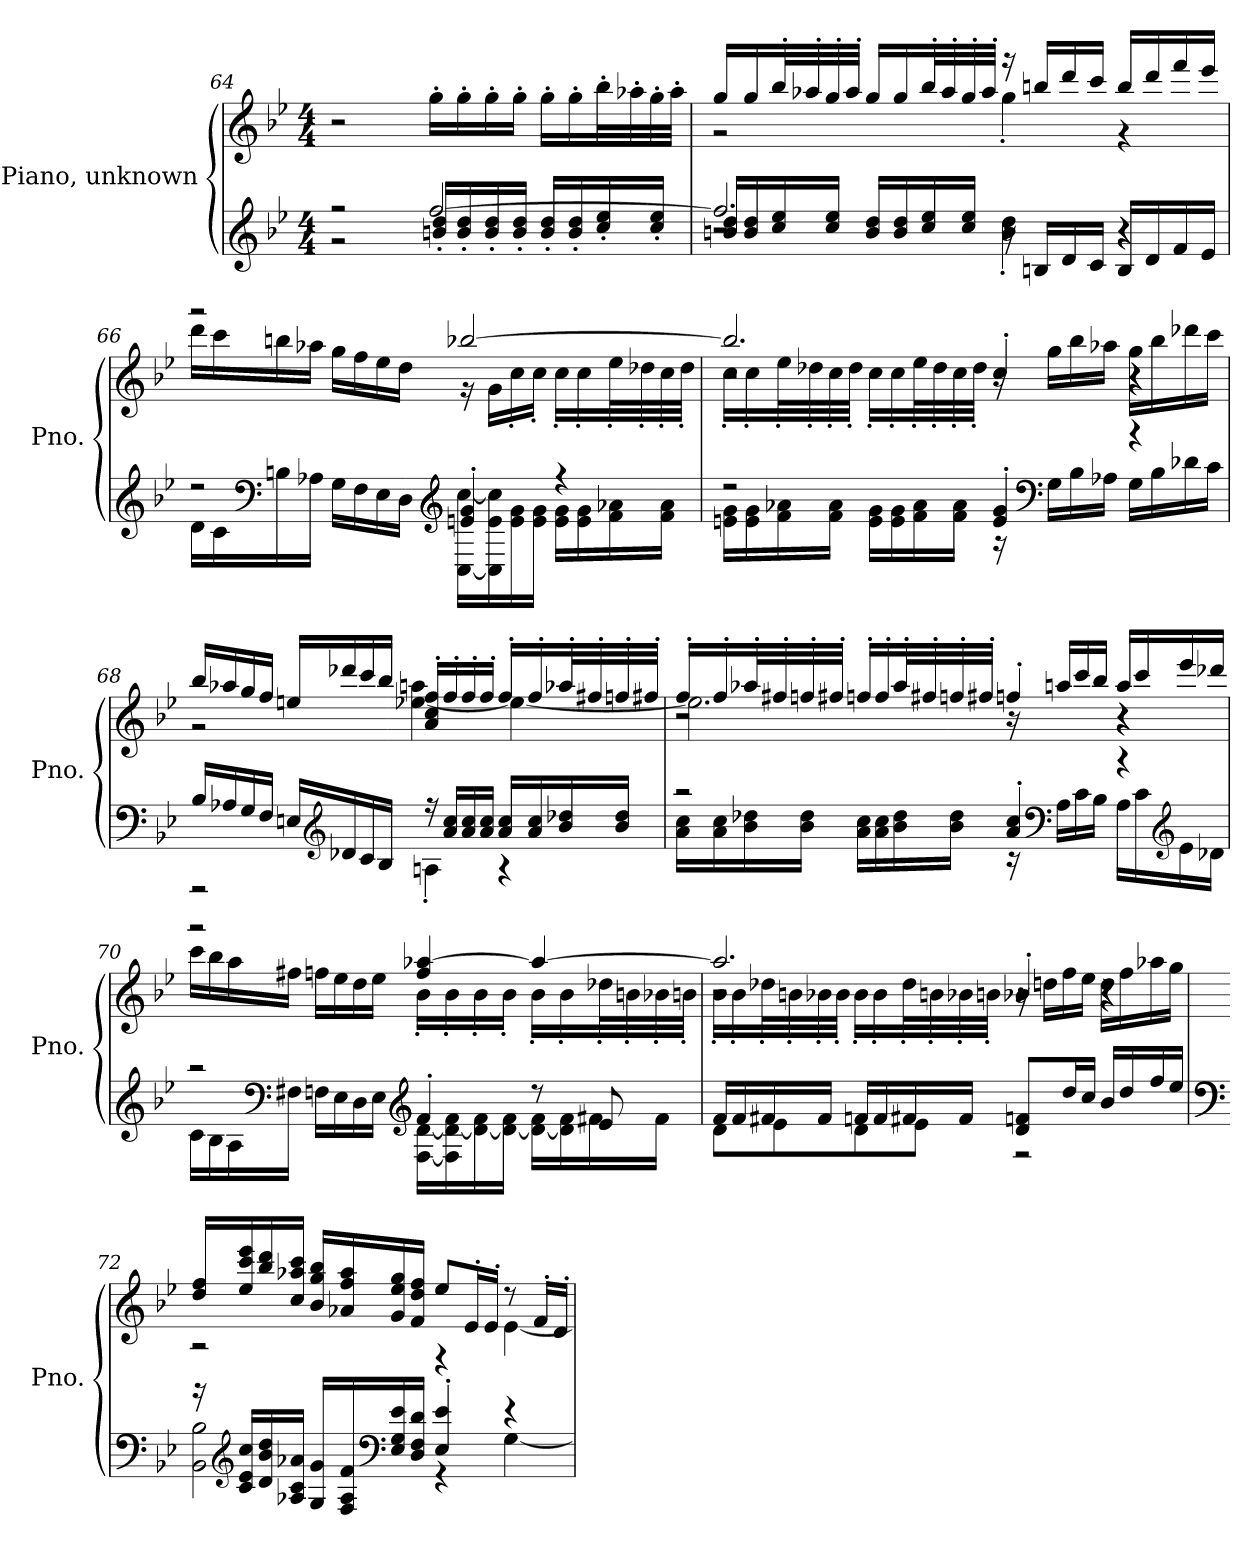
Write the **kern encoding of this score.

**kern	**kern
*part1	*part1
*staff2	*staff1
*I"Piano, unknown	*
*I'Pno.	*
!!LO:PB:g=z
*clefG2	*clefG2
*k[b-e-]	*k[b-e-]
*M4/4	*M4/4
=64	=64
*^	*
2r	2r	2r
[2ff/	16bn/' 16dd/'LL	16gg'\LL
.	16b/' 16dd/'	16gg'\
.	16b/' 16dd/'	16gg'\
.	16b/' 16dd/'JJ	16gg'\JJ
.	16b/' 16dd/'LL	16gg'\LL
.	16b/' 16dd/'	16gg'\
.	16cc/' 16ee-/'	32bb-'\L
.	.	32aa-X'\
.	16cc/' 16ee-/'JJ	32gg'\
.	.	32aa-'\JJJ
=65	=65	=65
*	*^	*^
2.ff/]	2r	16bn/ 16dd/LL	16gg/LL	2r
.	.	16b/ 16dd/	16gg/	.
.	.	16cc/ 16ee-/	32bb-'/L	.
.	.	.	32aa-X'/	.
.	.	16cc/ 16ee-/JJ	32gg'/	.
.	.	.	32aa-'/JJJ	.
.	.	16b/ 16dd/LL	16gg/LL	.
.	.	16b/ 16dd/	16gg/	.
.	.	16cc/ 16ee-/	32bb-'/L	.
.	.	.	32aa-'/	.
.	.	16cc/ 16ee-/JJ	32gg'/	.
.	.	.	32aa-'/JJJ	.
.	4b\' 4dd\'	16r	16r	4gg'\
.	.	16Bn/LL	16bbn/LL	.
.	.	16d/	16ddd/	.
.	.	16c/JJ	16ccc/JJ	.
4r	4r	16B/LL	16bb/LL	4r
.	.	16d/	16ddd/	.
.	.	16f/	16fff/	.
.	.	16e-/JJ	16eee-/JJ	.
*	*v	*v	*	*
!!LO:LB:g=z	!!
=66	=66	=66	=66
2r	16d\LL	2r	16ddd\LL
.	16c\	.	16ccc\
*clefF4	*	*	*
.	16Bn\	.	16bbn\
.	16A-X\JJ	.	16aa-X\JJ
.	16G\LL	.	16gg\LL
.	16F\	.	16ff\
.	16E-\	.	16ee-\
.	16D\JJ	.	16dd\JJ
*clefG2	*	*	*
4en/' 4g/'	[16C\ [16cc\LL	[2bb-X/	16r
.	16C\] 16e\ 16cc\]	.	16g\LL
.	16e\ 16g\	.	16cc'\
.	16e\ 16g\JJ	.	16cc'\JJ
4r	16e\ 16g\LL	.	16cc'\LL
.	16e\ 16g\	.	16cc'\
.	16f\ 16a-X\	.	32ee-'\L
.	.	.	32dd-X'\
.	16f\ 16a-\JJ	.	32cc'\
.	.	.	32dd-'\JJJ
!!LO:LB:g=z
=67	=67	=67	=67
*	*	*	*^
2r	16en\ 16g\LL	2.bb-/]	16cc'\LL	2r
.	16e\ 16g\	.	16cc'\	.
.	16f\ 16a-X\	.	32ee-'\L	.
.	.	.	32dd-X'\	.
.	16f\ 16a-\JJ	.	32cc'\	.
.	.	.	32dd-'\JJJ	.
.	16e\ 16g\LL	.	16cc'\LL	.
.	16e\ 16g\	.	16cc'\	.
.	16f\ 16a-\	.	32ee-'\L	.
.	.	.	32dd-'\	.
.	16f\ 16a-\JJ	.	32cc'\	.
.	.	.	32dd-'\JJJ	.
4e/' 4g/'	16r	.	16r	4cc'/
*clefF4	*	*	*	*
.	16G\LL	.	16gg\LL	.
.	16B-\	.	16bb-\	.
.	16A-X\JJ	.	16aa-X\JJ	.
4r	16G\LL	4r	16gg\LL	4r
.	16B-\	.	16bb-\	.
.	16d-X\	.	16ddd-X\	.
.	16c\JJ	.	16ccc\JJ	.
*	*	*	*v	*v
!!LO:LB:g=z
=68	=68	=68	=68
16B-/LL	2r	16bb-/LL	2r
16A-X/	.	16aa-X/	.
16G/	.	16gg/	.
16F/JJ	.	16ff/JJ	.
16En/LL	.	16een/LL	.
*clefG2	*	*	*
16d-X/	.	16ddd-X/	.
16c/	.	16ccc/	.
16B-/JJ	.	16bb-/JJ	.
16r	4An'\	16a/' 16cc/' 16ff/'LL	[4ee-X\ 4aan\
16a/ 16cc/LL	.	16ff'/	.
16a/ 16cc/	.	16ff'/	.
16a/ 16cc/JJ	.	16ff'/JJ	.
16a/ 16cc/LL	4r	16ff'/LL	4ee-\_
16a/ 16cc/	.	16ff'/	.
16b-/ 16dd-X/	.	32aa-X'/L	.
.	.	32ff#X'/	.
16b-/ 16dd-/JJ	.	32ffn'/	.
.	.	32ff#X'/JJJ	.
!!LO:LB:g=z
=69	=69	=69	=69
*	*	*	*^
2r	16a\ 16cc\LL	16ff'/LL	2.ee-\]	2r
.	16a\ 16cc\	16ff'/	.	.
.	16b-\ 16dd-X\	32aa-X'/L	.	.
.	.	32ff#X'/	.	.
.	16b-\ 16dd-\JJ	32ffn'/	.	.
.	.	32ff#X'/JJJ	.	.
.	16a\ 16cc\LL	16ffn'/LL	.	.
.	16a\ 16cc\	16ff'/	.	.
.	16b-\ 16dd-\	32aa-'/L	.	.
.	.	32ff#X'/	.	.
.	16b-\ 16dd-\JJ	32ffn'/	.	.
.	.	32ff#X'/JJJ	.	.
4a/' 4cc/'	16r	16r	.	4ffn'/
*clefF4	*	*	*	*
.	16A\LL	16aan/LL	.	.
.	16c\	16ccc/	.	.
.	16B-\JJ	16bb-/JJ	.	.
4r	16A\LL	16aa/LL	4r	4r
.	16c\	16ccc/	.	.
*clefG2	*	*	*	*
.	16e-\	16eee-/	.	.
.	16d-X\JJ	16ddd-X/JJ	.	.
*	*	*	*v	*v
!!LO:LB:g=z
=70	=70	=70	=70
2r	16c\LL	2r	16ccc\LL
.	16B-\	.	16bb-\
.	16A\	.	16aa\
*clefF4	*	*	*
.	16F#X\JJ	.	16ff#X\JJ
.	16Fn\LL	.	16ffn\LL
.	16E-\	.	16ee-\
.	16D\	.	16dd\
.	16E-\JJ	.	16ee-\JJ
*clefG2	*	*	*
4f'/	[16F\ [16d\LL	4ff/ [4aa-X/	16b-'\LL
.	16F\] 16d\_ 16f\	.	16b-'\
.	16d\_ 16f\	.	16b-'\
.	16d\_ 16f\JJ	.	16b-'\JJ
8r	16d\_ 16f\LL	4aa-/_	16b-'\LL
.	16d\] 16f\	.	16b-'\
8e-/	16f#X\	.	32dd-X'\L
.	.	.	32bn'\
.	16f#\JJ	.	32b-X'\
.	.	.	32bn'\JJJ
!!LO:PB:g=z
=71	=71	=71	=71
*	*	*	*^
16f/LL	8d\L	2.aa-/]	16b-'\LL	2r
16f/	.	.	16b-'\	.
16f#X/	8e-\	.	32dd-X'\L	.
.	.	.	32bn'\	.
16f#/JJ	.	.	32b-X'\	.
.	.	.	32b-'\JJJ	.
16fn/LL	8d\	.	16b-'\LL	.
16f/	.	.	16b-'\	.
16f#X/	8e-\J	.	32dd-'\L	.
.	.	.	32bn'\	.
16f#/JJ	.	.	32b-X'\	.
.	.	.	32bn'\JJJ	.
8d/ 8fn/L	2r	.	16r	4b-X'/
.	.	.	16ddn\LL	.
16dd/L	.	.	16ff\	.
16cc/JJ	.	.	16ee-\JJ	.
16b-/LL	.	4r	16dd\LL	4r
16dd/	.	.	16ff\	.
16ff/	.	.	16aa-X\	.
16ee-/JJ	.	.	16gg\JJ	.
*	*	*v	*v	*v
!!LO:LB:g=z
=72	=72	=72
*clefF4	*	*
*	*	*^
16r	2BB-\ 2B-\	16dd/ 16ff/LL	2r
*clefG2	*	*	*
16c/ 16e-/ 16cc/LL	.	16ee-/ 16ccc/ 16eee-/	.
16d/ 16b-/ 16dd/	.	16bb-/ 16ddd/	.
16A-X/ 16c/ 16a-X/JJ	.	16cc/ 16aa-X/ 16ccc/JJ	.
16G/ 16g/LL	.	16b-/ 16gg/ 16bb-/LL	.
16F/ 16A-/ 16f/	.	16a-X/ 16ff/ 16aa-/	.
*clefF4	*	*	*
16E-/ 16G/ 16e-/	.	16g/ 16ee-/ 16gg/	.
16D/ 16F/ 16d/JJ	.	16f/ 16dd/ 16ff/JJ	.
4E-/' 4e-/'	4r	8ee-/L	4r
.	.	16e-'/L	.
.	.	16e-'/JJ	.
4r	[4G\	8r	[4e-\
.	.	16f'/LL	.
.	.	16d'/JJ	.
*v	*v	*	*
*	*v	*v
=	=
*-	*-
